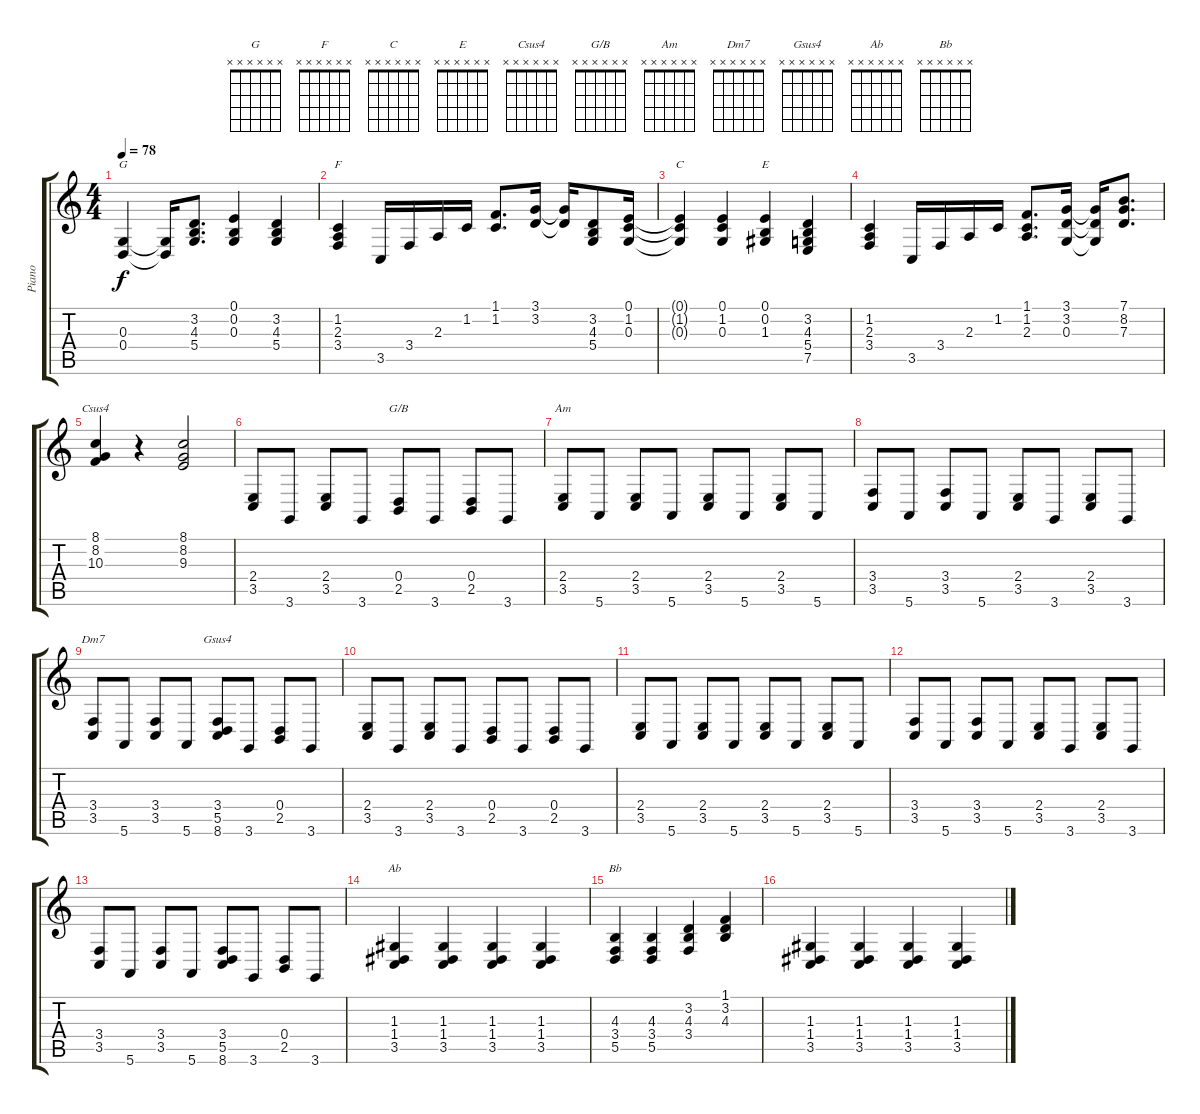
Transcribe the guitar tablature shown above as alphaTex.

\track ("Piano" "Piano") {instrument electricgrandpiano}
\staff {score tabs}
\tuning (E4 B3 G3 D3 A2 E2) {hide}
\chord ("G" x x x x x x)
\chord ("F" x x x x x x)
\chord ("C" x x x x x x)
\chord ("E" x x x x x x)
\chord ("Csus4" x x x x x x)
\chord ("G/B" x x x x x x)
\chord ("Am" x x x x x x)
\chord ("Dm7" x x x x x x)
\chord ("Gsus4" x x x x x x)
\chord ("Ab" x x x x x x)
\chord ("Bb" x x x x x x)
\ts (4 4)
\tempo 78
\clef g2
\ks c
(0.3 0.4).4{ch "G" dy f} (0.3{t} 0.4{t}).16 (3.2 4.3 5.4).8{d} (0.1 0.2 0.3).4 (3.2 4.3 5.4).4 |
(1.2 2.3 3.4).4{ch "F"} 3.5.16 3.4.16 2.3.16 1.2.16 (1.1 1.2).8{d} (3.1 3.2).16 (3.1{t} 3.2{t}).16 (3.2 4.3 5.4).8 (0.1 1.2 0.3).16 |
(0.1{t} 1.2{t} 0.3{t}).4{ch "C"} (0.1 1.2 0.3).4 (0.1 0.2 1.3).4{ch "E"} (3.2 4.3 5.4 7.5).4 |
(1.2 2.3 3.4).4 3.5.16 3.4.16 2.3.16 1.2.16 (1.1 1.2 2.3).8{d} (3.1 3.2 0.3).16 (3.1{t} 3.2{t} 0.3{t}).16 (7.1 8.2 7.3).8{d} |
(8.1 8.2 10.3).4{ch "Csus4"} r.4 (8.1 8.2 9.3).2 |
(2.4 3.5).8 3.6.8 (2.4 3.5).8 3.6.8 (0.4 2.5).8{ch "G/B"} 3.6.8 (0.4 2.5).8 3.6.8 |
(2.4 3.5).8{ch "Am"} 5.6.8 (2.4 3.5).8 5.6.8 (2.4 3.5).8 5.6.8 (2.4 3.5).8 5.6.8 |
(3.4 3.5).8 5.6.8 (3.4 3.5).8 5.6.8 (2.4 3.5).8 3.6.8 (2.4 3.5).8 3.6.8 |
(3.4 3.5).8{ch "Dm7"} 5.6.8 (3.4 3.5).8 5.6.8 (3.4 5.5 8.6).8{ch "Gsus4"} 3.6.8 (0.4 2.5).8 3.6.8 |
(2.4 3.5).8 3.6.8 (2.4 3.5).8 3.6.8 (0.4 2.5).8 3.6.8 (0.4 2.5).8 3.6.8 |
(2.4 3.5).8 5.6.8 (2.4 3.5).8 5.6.8 (2.4 3.5).8 5.6.8 (2.4 3.5).8 5.6.8 |
(3.4 3.5).8 5.6.8 (3.4 3.5).8 5.6.8 (2.4 3.5).8 3.6.8 (2.4 3.5).8 3.6.8 |
(3.4 3.5).8 5.6.8 (3.4 3.5).8 5.6.8 (3.4 5.5 8.6).8 3.6.8 (0.4 2.5).8 3.6.8 |
(1.3 1.4 3.5).4{ch "Ab"} (1.3 1.4 3.5).4 (1.3 1.4 3.5).4 (1.3 1.4 3.5).4 |
(4.3 3.4 5.5).4{ch "Bb"} (4.3 3.4 5.5).4 (3.2 4.3 3.4).4 (1.1 3.2 4.3).4 |
(1.3 1.4 3.5).4 (1.3 1.4 3.5).4 (1.3 1.4 3.5).4 (1.3 1.4 3.5).4
